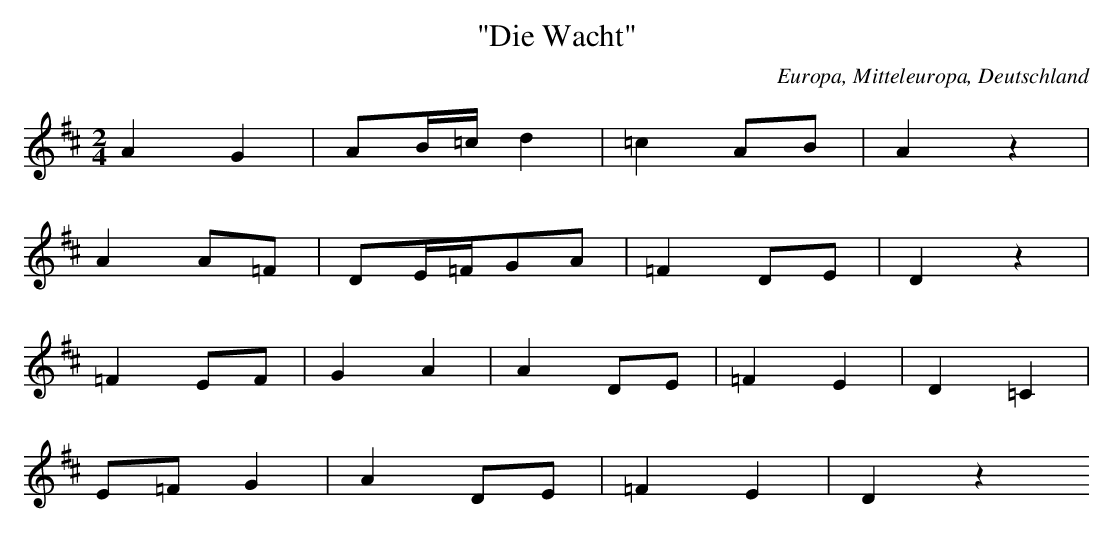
X:1
T: "Die Wacht"
O: Europa, Mitteleuropa, Deutschland
M: 2/4
L: 1/16
K: D
A4G4 | A2B=cd4 | =c4A2B2 | A4z4 |
A4A2=F2 | D2E=FG2A2 | =F4D2E2 | D4z4 |
=F4E2F2 | G4A4 | A4D2E2 | =F4E4 | D4=C4 |
E2=F2G4 | A4D2E2 | =F4E4 | D4z4
